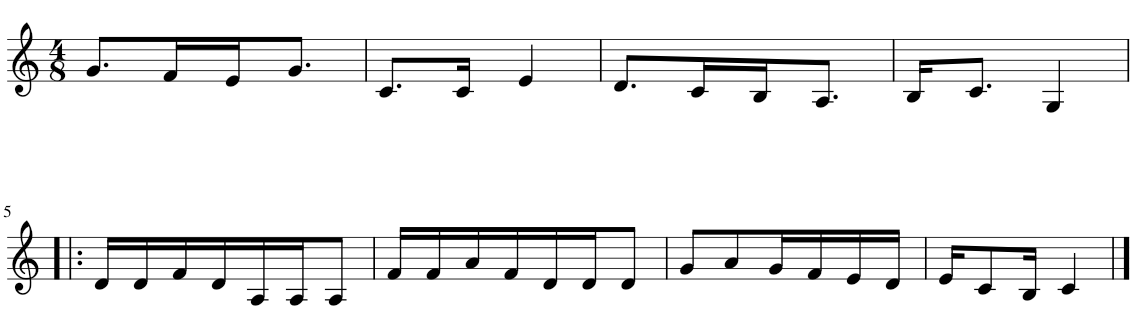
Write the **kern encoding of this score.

**kern
*part1
*staff1
*I"Voice
*clefG2
*k[]
*M4/8
=1
8.g/L
16f/L
16e/J
8.g/J
=2
8.c/L
16c/Jk
4e/
=3
8.d/L
16c/L
16B/J
8.A/J
=4
16B/KL
8.c/J
4G/
!!LO:LB:g=z
=5!|:
16d/LL
16d/
16f/
16d/
16A/
16A/J
8A/J
=6
16f/LL
16f/
16a/
16f/
16d/
16d/J
8d/J
=7
8g/L
8a/
16g/L
16f/
16e/
16d/JJ
=8
16e/KL
8c/
16B/Jk
4c/
==
*-
